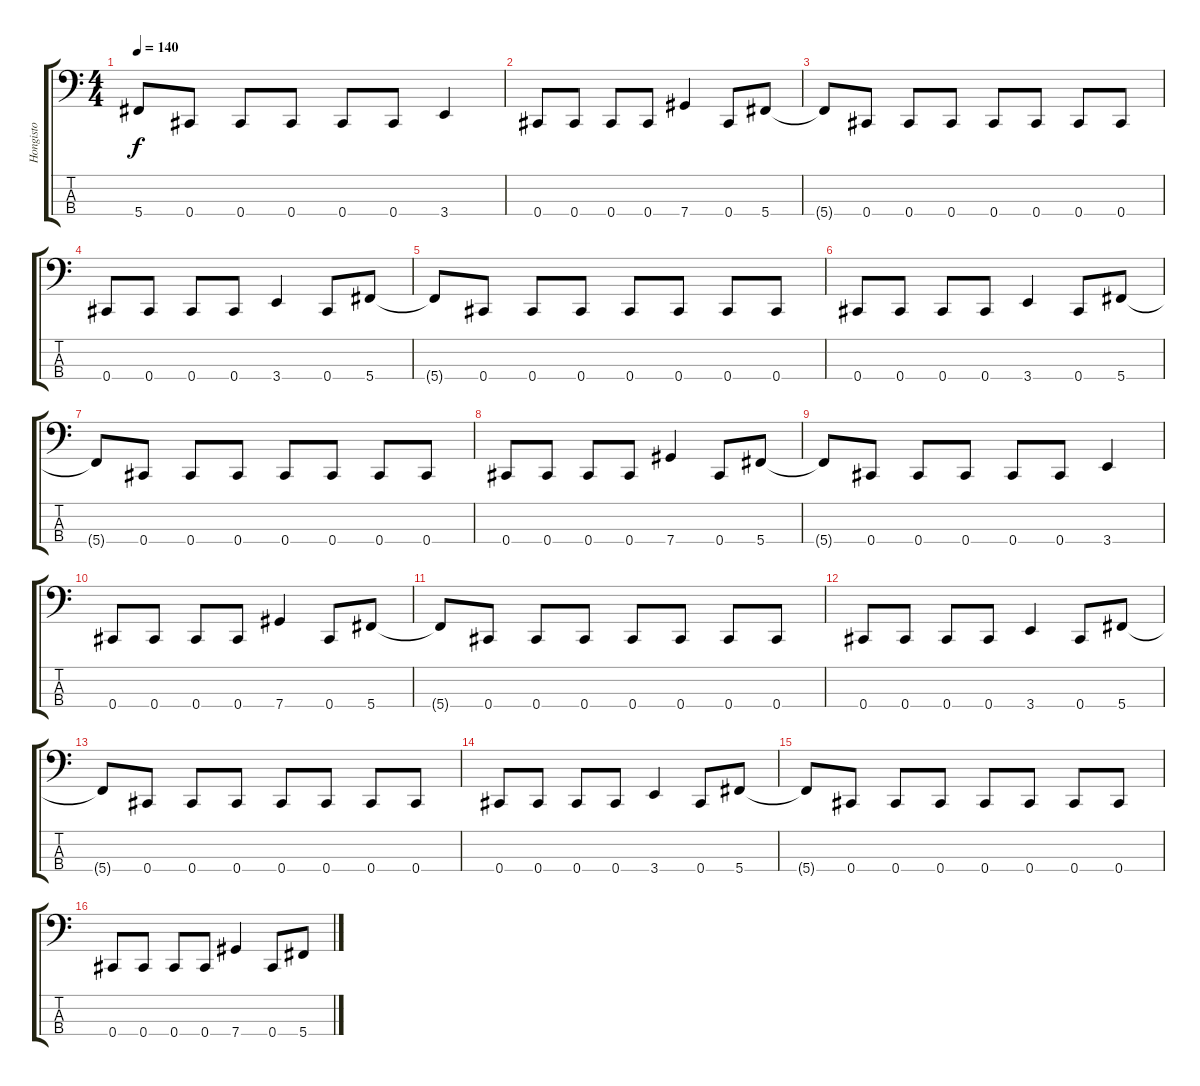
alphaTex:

\track ("Hongisto" "Hongisto") {instrument electricbassfinger}
\staff {score tabs}
\tuning (Gb2 Db2 Ab1 Db1) {hide}
\ts (4 4)
\tempo 140
\clef f4
\ks c
5.4{t}.8{dy f} 0.4.8 0.4.8 0.4.8 0.4.8 0.4.8 3.4.4 |
0.4.8 0.4.8 0.4.8 0.4.8 7.4.4 0.4.8 5.4.8 |
5.4{t}.8 0.4.8 0.4.8 0.4.8 0.4.8 0.4.8 0.4.8 0.4.8 |
0.4.8 0.4.8 0.4.8 0.4.8 3.4.4 0.4.8 5.4.8 |
5.4{t}.8 0.4.8 0.4.8 0.4.8 0.4.8 0.4.8 0.4.8 0.4.8 |
0.4.8 0.4.8 0.4.8 0.4.8 3.4.4 0.4.8 5.4.8 |
5.4{t}.8 0.4.8 0.4.8 0.4.8 0.4.8 0.4.8 0.4.8 0.4.8 |
0.4.8 0.4.8 0.4.8 0.4.8 7.4.4 0.4.8 5.4.8 |
5.4{t}.8 0.4.8 0.4.8 0.4.8 0.4.8 0.4.8 3.4.4 |
0.4.8{volume 12} 0.4.8 0.4.8 0.4.8 7.4.4 0.4.8 5.4.8 |
5.4{t}.8 0.4.8 0.4.8 0.4.8 0.4.8 0.4.8 0.4.8 0.4.8 |
0.4.8 0.4.8 0.4.8 0.4.8 3.4.4 0.4.8 5.4.8 |
5.4{t}.8 0.4.8 0.4.8 0.4.8 0.4.8 0.4.8 0.4.8 0.4.8 |
0.4.8{volume 9} 0.4.8 0.4.8 0.4.8 3.4.4 0.4.8 5.4.8 |
5.4{t}.8 0.4.8 0.4.8 0.4.8 0.4.8 0.4.8 0.4.8 0.4.8 |
0.4.8 0.4.8 0.4.8 0.4.8 7.4.4 0.4.8 5.4.8
